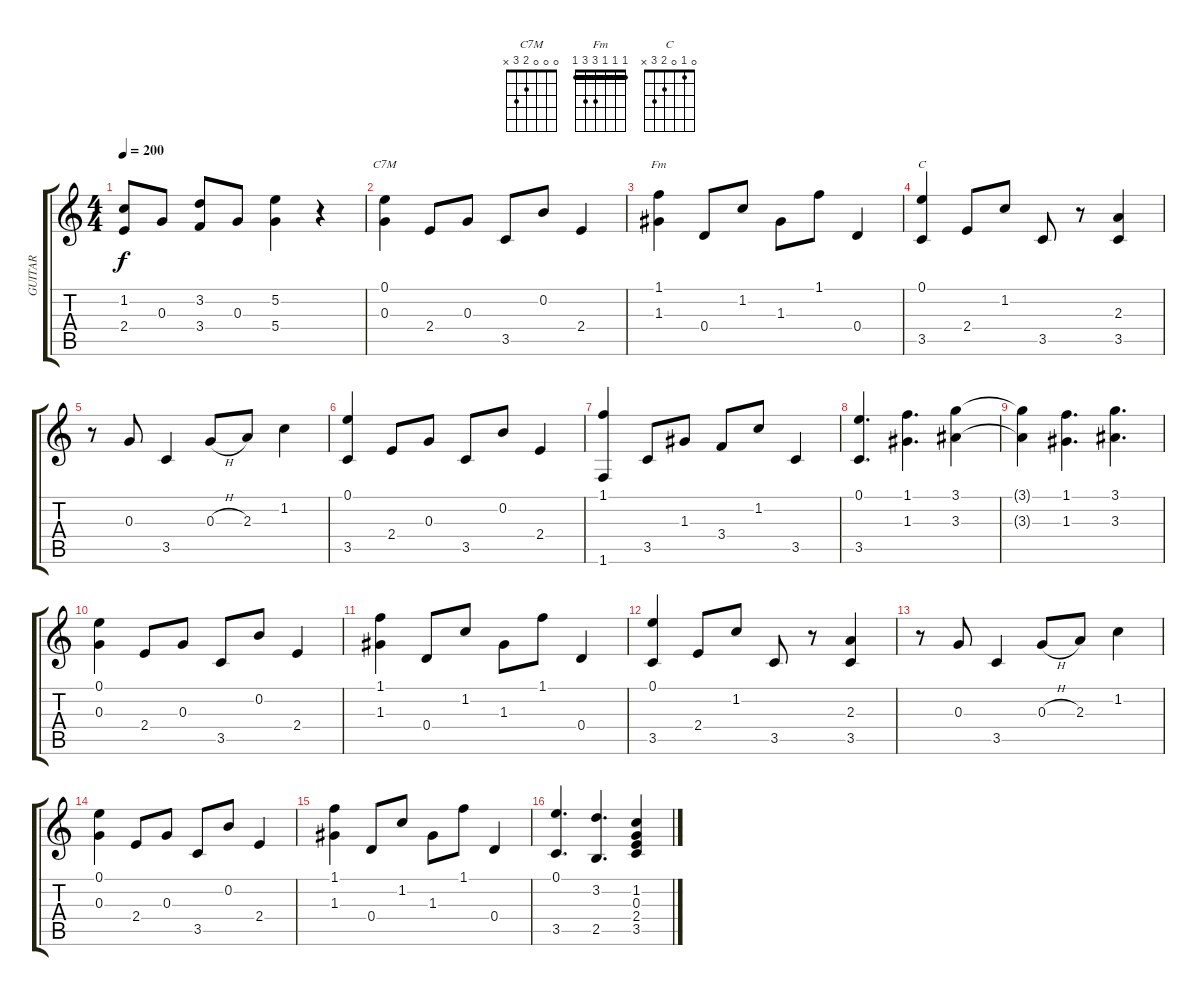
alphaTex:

\track ("GUITAR" "GUITAR") {instrument acousticguitarnylon}
\staff {score tabs}
\tuning (E4 B3 G3 D3 A2 E2) {hide}
\chord ("C7M" 0 0 0 2 3 x)
\chord ("Fm" 1 1 1 3 3 1) {barre 1}
\chord ("C" 0 1 0 2 3 x)
\ts (4 4)
\tempo 200
\clef g2
\ks c
(1.2 2.4).8{dy f} 0.3.8 (3.2 3.4).8 0.3.8 (5.2 5.4).4 r.4 |
(0.1 0.3).4{ch "C7M"} 2.4.8 0.3.8 3.5.8 0.2.8 2.4.4 |
(1.1 1.3).4{ch "Fm"} 0.4.8 1.2.8 1.3.8 1.1.8 0.4.4 |
(0.1 3.5).4{ch "C"} 2.4.8 1.2.8 3.5.8 r.8 (2.3 3.5).4 |
r.8 0.3.8 3.5.4 0.3{h}.8 2.3.8 1.2.4 |
(0.1 3.5).4 2.4.8 0.3.8 3.5.8 0.2.8 2.4.4 |
(1.1 1.6).4 3.5.8 1.3.8 3.4.8 1.2.8 3.5.4 |
(0.1 3.5).4{d} (1.1 1.3).4{d} (3.1 3.3).4 |
(3.1{t} 3.3{t}).4 (1.1 1.3).4{d} (3.1 3.3).4{d} |
(0.1 0.3).4 2.4.8 0.3.8 3.5.8 0.2.8 2.4.4 |
(1.1 1.3).4 0.4.8 1.2.8 1.3.8 1.1.8 0.4.4 |
(0.1 3.5).4 2.4.8 1.2.8 3.5.8 r.8 (2.3 3.5).4 |
r.8 0.3.8 3.5.4 0.3{h}.8 2.3.8 1.2.4 |
(0.1 0.3).4 2.4.8 0.3.8 3.5.8 0.2.8 2.4.4 |
(1.1 1.3).4 0.4.8 1.2.8 1.3.8 1.1.8 0.4.4 |
(0.1 3.5).4{d} (3.2 2.5).4{d} (1.2 0.3 2.4 3.5).4
